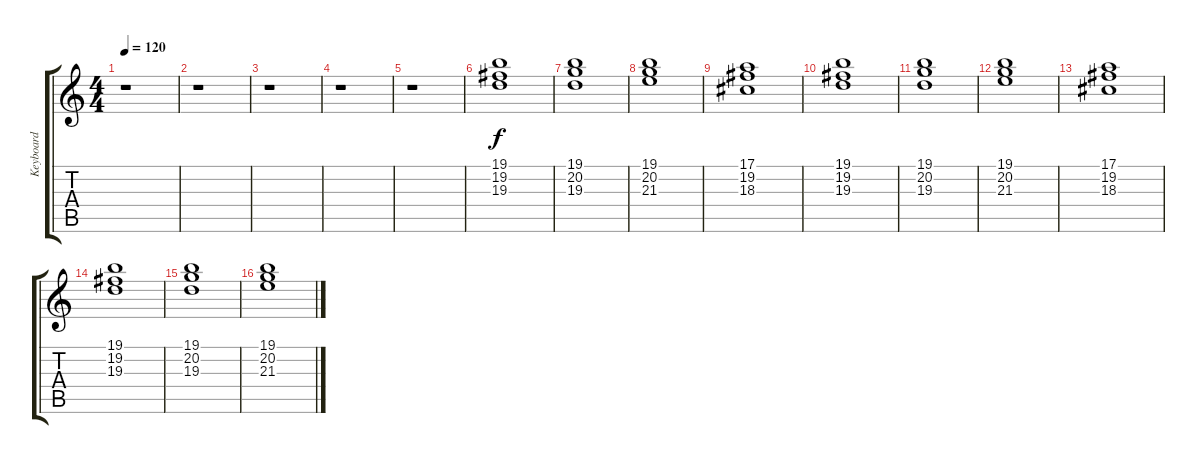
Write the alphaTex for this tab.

\track ("Keyboard" "Keyboard") {instrument percussiveorgan}
\staff {score tabs}
\tuning (E4 B3 G3 D3 A2 E2) {hide}
\ts (4 4)
\tempo 120
\clef g2
\ks c
r.1{dy f} |
r.1 |
r.1 |
r.1 |
r.1 |
(19.1 19.2 19.3).1 |
(19.1 20.2 19.3).1 |
(19.1 20.2 21.3).1 |
(17.1 19.2 18.3).1 |
(19.1 19.2 19.3).1 |
(19.1 20.2 19.3).1 |
(19.1 20.2 21.3).1 |
(17.1 19.2 18.3).1 |
(19.1 19.2 19.3).1 |
(19.1 20.2 19.3).1 |
(19.1 20.2 21.3).1
